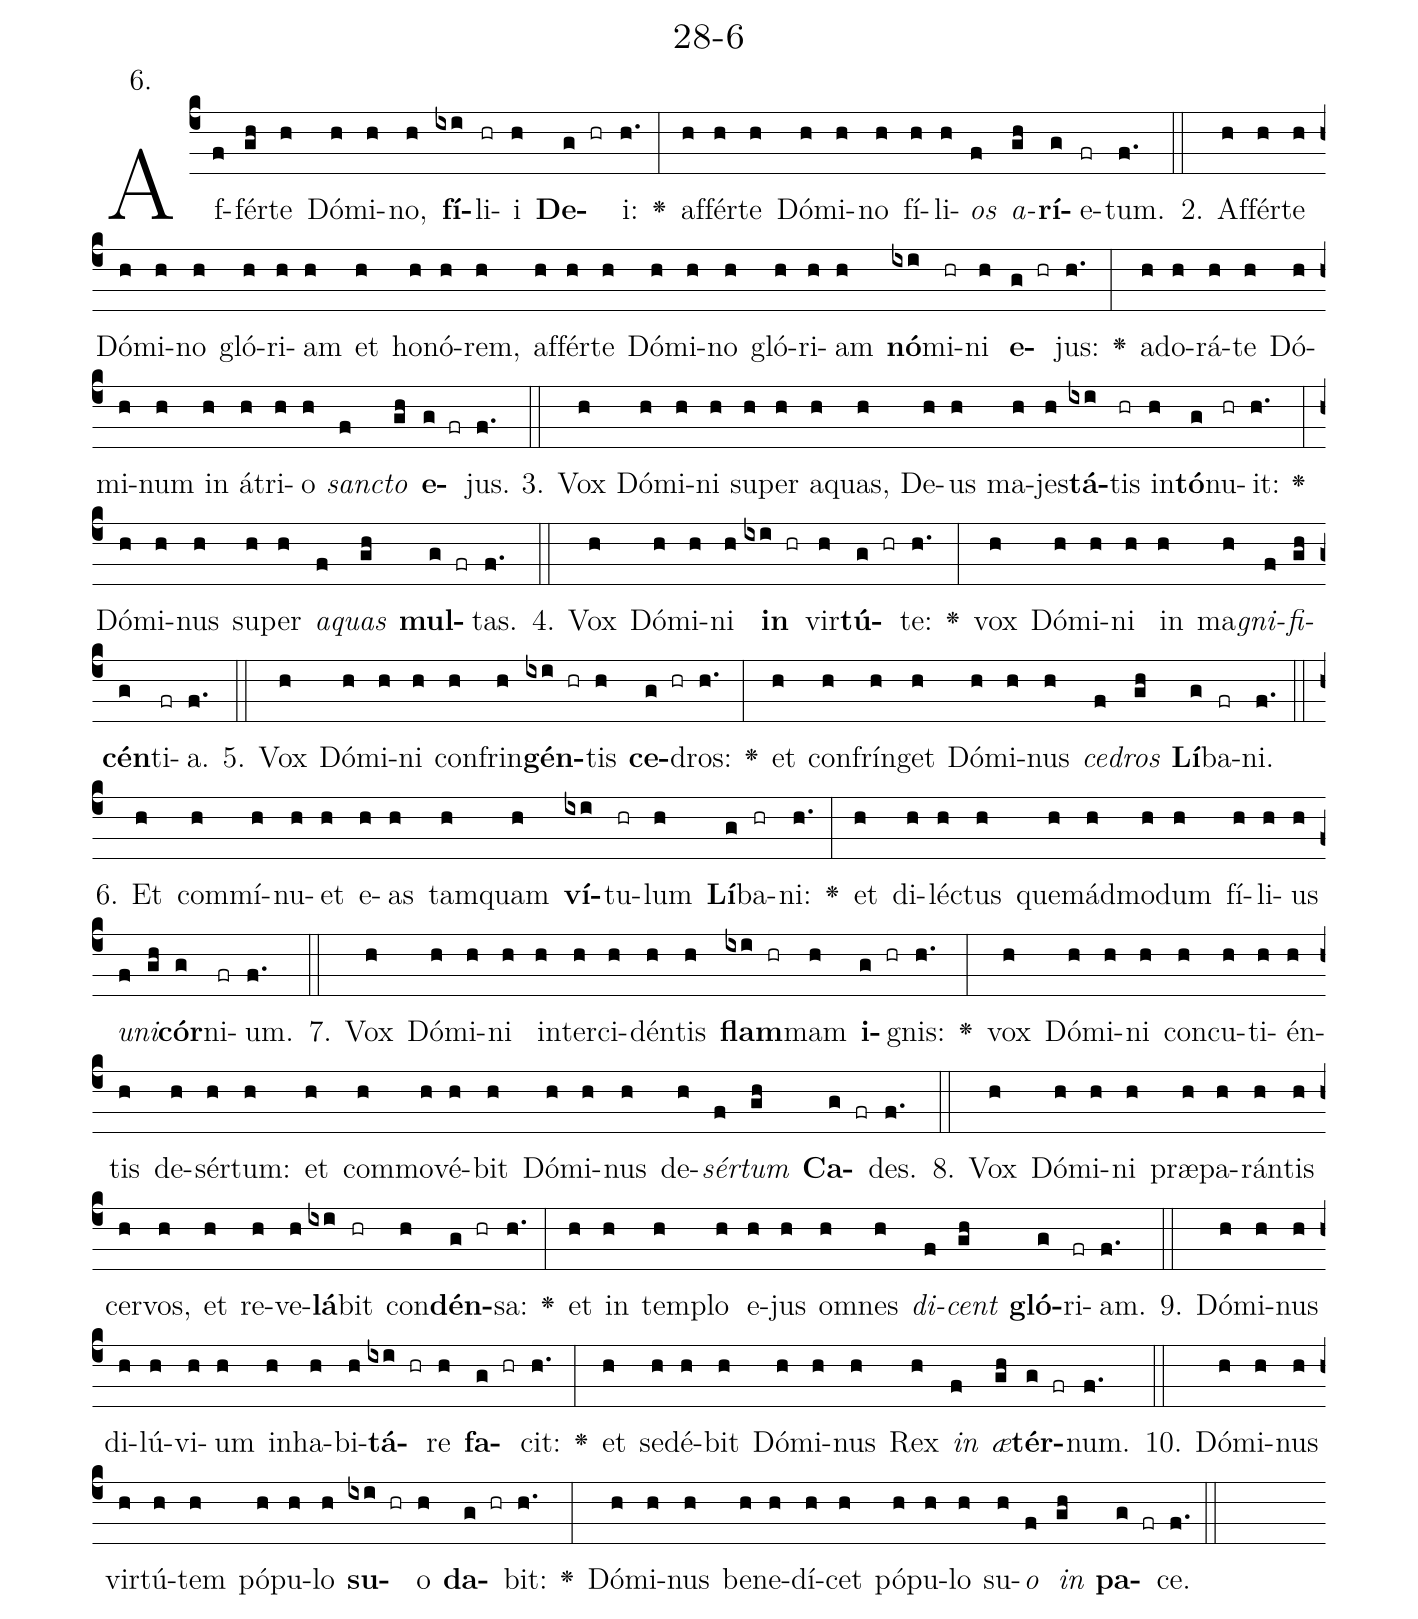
name: 28-6;
annotation: 6.;
%%
(c4)Af(f)fér(gh)te(h) Dó(h)mi(h)no,(h) <b>fí</b>(ixi)li(hr)i(h) <b>De</b>(g hr)i:(h.) <v>\greheightstar</v>(:) af(h)fér(h)te(h) Dó(h)mi(h)no(h) fí(h)li(h)<i>os</i>(f) <i>a</i>(gh)<b>rí</b>(g)e(fr)tum.(f.) (::)
2. Af(h)fér(h)te(h) Dó(h)mi(h)no(h) gló(h)ri(h)am(h) et(h) ho(h)nó(h)rem,(h) af(h)fér(h)te(h) Dó(h)mi(h)no(h) gló(h)ri(h)am(h) <b>nó</b>(ixi)mi(hr)ni(h) <b>e</b>(g hr)jus:(h.) <v>\greheightstar</v>(:) ad(h)o(h)rá(h)te(h) Dó(h)mi(h)num(h) in(h) á(h)tri(h)o(h) <i>sanc</i>(f)<i>to</i>(gh) <b>e</b>(g fr)jus.(f.) (::)
3. Vox(h) Dó(h)mi(h)ni(h) su(h)per(h) a(h)quas,(h) De(h)us(h) ma(h)jes(h)<b>tá</b>(ixi)tis(hr) in(h)<b>tó</b>(g)nu(hr)it:(h.) <v>\greheightstar</v>(:) Dó(h)mi(h)nus(h) su(h)per(h) <i>a</i>(f)<i>quas</i>(gh) <b>mul</b>(g fr)tas.(f.) (::)
4. Vox(h) Dó(h)mi(h)ni(h) <b>in</b>(ixi hr) vir(h)<b>tú</b>(g hr)te:(h.) <v>\greheightstar</v>(:) vox(h) Dó(h)mi(h)ni(h) in(h) ma(h)<i>gni</i>(f)<i>fi</i>(gh)<b>cén</b>(g)ti(fr)a.(f.) (::)
5. Vox(h) Dó(h)mi(h)ni(h) con(h)frin(h)<b>gén</b>(ixi hr)tis(h) <b>ce</b>(g hr)dros:(h.) <v>\greheightstar</v>(:) et(h) con(h)frín(h)get(h) Dó(h)mi(h)nus(h) <i>ce</i>(f)<i>dros</i>(gh) <b>Lí</b>(g)ba(fr)ni.(f.) (::)
6. Et(h) com(h)mí(h)nu(h)et(h) e(h)as(h) tam(h)quam(h) <b>ví</b>(ixi)tu(hr)lum(h) <b>Lí</b>(g)ba(hr)ni:(h.) <v>\greheightstar</v>(:) et(h) di(h)léc(h)tus(h) quem(h)ád(h)mo(h)dum(h) fí(h)li(h)us(h) <i>u</i>(f)<i>ni</i>(gh)<b>cór</b>(g)ni(fr)um.(f.) (::)
7. Vox(h) Dó(h)mi(h)ni(h) in(h)ter(h)ci(h)dén(h)tis(h) <b>flam</b>(ixi hr)mam(h) <b>i</b>(g hr)gnis:(h.) <v>\greheightstar</v>(:) vox(h) Dó(h)mi(h)ni(h) con(h)cu(h)ti(h)én(h)tis(h) de(h)sér(h)tum:(h) et(h) com(h)mo(h)vé(h)bit(h) Dó(h)mi(h)nus(h) de(h)<i>sér</i>(f)<i>tum</i>(gh) <b>Ca</b>(g fr)des.(f.) (::)
8. Vox(h) Dó(h)mi(h)ni(h) præ(h)pa(h)rán(h)tis(h) cer(h)vos,(h) et(h) re(h)ve(h)<b>lá</b>(ixi)bit(hr) con(h)<b>dén</b>(g hr)sa:(h.) <v>\greheightstar</v>(:) et(h) in(h) tem(h)plo(h) e(h)jus(h) om(h)nes(h) <i>di</i>(f)<i>cent</i>(gh) <b>gló</b>(g)ri(fr)am.(f.) (::)
9. Dó(h)mi(h)nus(h) di(h)lú(h)vi(h)um(h) in(h)ha(h)bi(h)<b>tá</b>(ixi hr)re(h) <b>fa</b>(g hr)cit:(h.) <v>\greheightstar</v>(:) et(h) se(h)dé(h)bit(h) Dó(h)mi(h)nus(h) Rex(h) <i>in</i>(f) <i>æ</i>(gh)<b>tér</b>(g fr)num.(f.) (::)
10. Dó(h)mi(h)nus(h) vir(h)tú(h)tem(h) pó(h)pu(h)lo(h) <b>su</b>(ixi hr)o(h) <b>da</b>(g hr)bit:(h.) <v>\greheightstar</v>(:) Dó(h)mi(h)nus(h) be(h)ne(h)dí(h)cet(h) pó(h)pu(h)lo(h) su(h)<i>o</i>(f) <i>in</i>(gh) <b>pa</b>(g fr)ce.(f.) (::)
